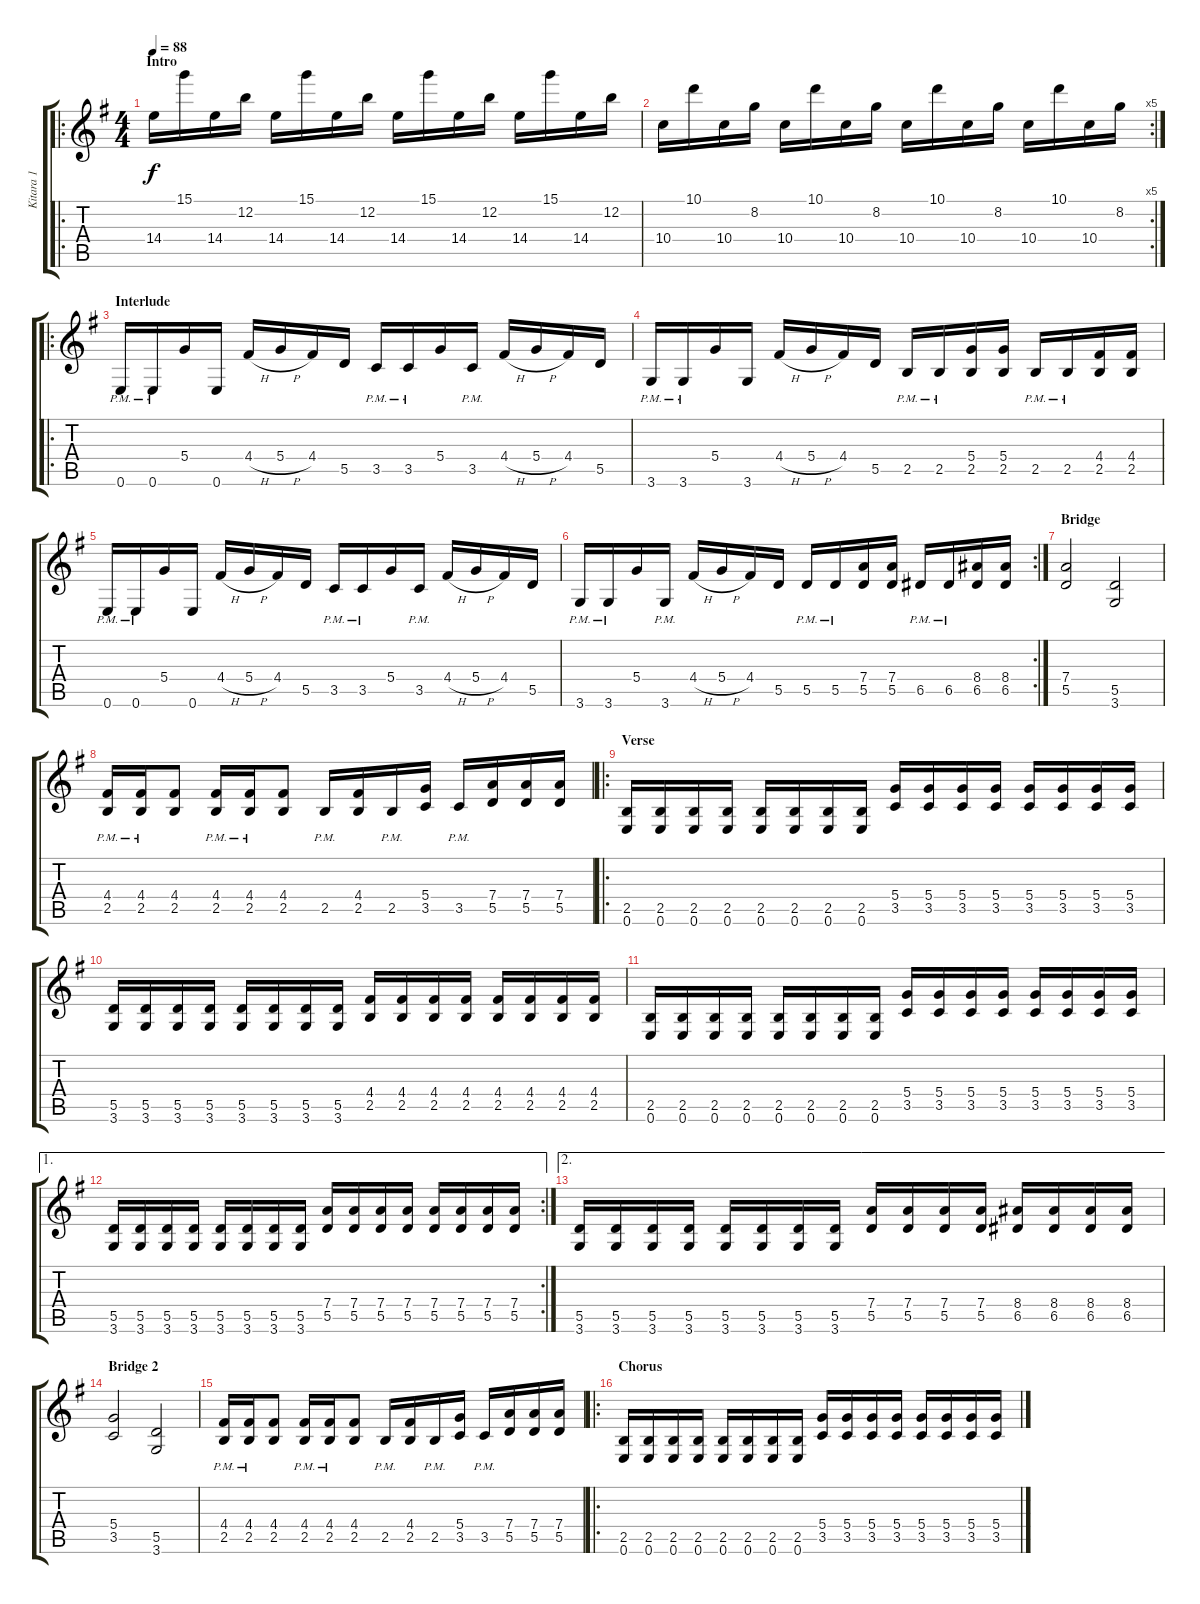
\track ("Kitara 1" "Kitara 1") {instrument overdrivenguitar}
\staff {score tabs}
\tuning (E4 B3 G3 D3 A2 E2) {hide}
\ro
\ts (4 4)
\section ("" "Intro")
\tempo 88
\clef g2
\ks eminor
14.4.16{dy f instrument overdrivenguitar} 15.1.16 14.4.16 12.2.16 14.4.16 15.1.16 14.4.16 12.2.16 14.4.16 15.1.16 14.4.16 12.2.16 14.4.16 15.1.16 14.4.16 12.2.16 |
\rc 5
10.4.16 10.1.16 10.4.16 8.2.16 10.4.16 10.1.16 10.4.16 8.2.16 10.4.16 10.1.16 10.4.16 8.2.16 10.4.16 10.1.16 10.4.16 8.2.16 |
\ro
\section ("" "Interlude")
0.6{pm}.16 0.6{pm}.16 5.4.16 0.6.16 4.4{h}.16 5.4{h}.16 4.4.16 5.5.16 3.5{pm}.16 3.5{pm}.16 5.4.16 3.5{pm}.16 4.4{h}.16 5.4{h}.16 4.4.16 5.5.16 |
3.6{pm}.16 3.6{pm}.16 5.4.16 3.6.16 4.4{h}.16 5.4{h}.16 4.4.16 5.5.16 2.5{pm}.16 2.5{pm}.16 (5.4 2.5).16 (5.4 2.5).16 2.5{pm}.16 2.5{pm}.16 (4.4 2.5).16 (4.4 2.5).16 |
0.6{pm}.16 0.6{pm}.16 5.4.16 0.6.16 4.4{h}.16 5.4{h}.16 4.4.16 5.5.16 3.5{pm}.16 3.5{pm}.16 5.4.16 3.5{pm}.16 4.4{h}.16 5.4{h}.16 4.4.16 5.5.16 |
\rc 2
3.6{pm}.16 3.6{pm}.16 5.4.16 3.6{pm}.16 4.4{h}.16 5.4{h}.16 4.4.16 5.5.16 5.5{pm}.16 5.5{pm}.16 (7.4 5.5).16 (7.4 5.5).16 6.5{pm}.16 6.5{pm}.16 (8.4 6.5).16 (8.4 6.5).16 |
\section ("" "Bridge")
(7.4 5.5).2 (5.5 3.6).2 |
(4.4 2.5{pm}).16 (4.4 2.5{pm}).16 (4.4 2.5).8 (4.4 2.5{pm}).16 (4.4 2.5{pm}).16 (4.4 2.5).8 2.5{pm}.16 (4.4 2.5).16 2.5{pm}.16 (5.4 3.5).16 3.5{pm}.16 (7.4 5.5).16 (7.4 5.5).16 (7.4 5.5).16 |
\ro
\section ("" "Verse")
(2.5 0.6).16 (2.5 0.6).16 (2.5 0.6).16 (2.5 0.6).16 (2.5 0.6).16 (2.5 0.6).16 (2.5 0.6).16 (2.5 0.6).16 (5.4 3.5).16 (5.4 3.5).16 (5.4 3.5).16 (5.4 3.5).16 (5.4 3.5).16 (5.4 3.5).16 (5.4 3.5).16 (5.4 3.5).16 |
(5.5 3.6).16 (5.5 3.6).16 (5.5 3.6).16 (5.5 3.6).16 (5.5 3.6).16 (5.5 3.6).16 (5.5 3.6).16 (5.5 3.6).16 (4.4 2.5).16 (4.4 2.5).16 (4.4 2.5).16 (4.4 2.5).16 (4.4 2.5).16 (4.4 2.5).16 (4.4 2.5).16 (4.4 2.5).16 |
(2.5 0.6).16 (2.5 0.6).16 (2.5 0.6).16 (2.5 0.6).16 (2.5 0.6).16 (2.5 0.6).16 (2.5 0.6).16 (2.5 0.6).16 (5.4 3.5).16 (5.4 3.5).16 (5.4 3.5).16 (5.4 3.5).16 (5.4 3.5).16 (5.4 3.5).16 (5.4 3.5).16 (5.4 3.5).16 |
\ae 1
\rc 2
(5.5 3.6).16 (5.5 3.6).16 (5.5 3.6).16 (5.5 3.6).16 (5.5 3.6).16 (5.5 3.6).16 (5.5 3.6).16 (5.5 3.6).16 (7.4 5.5).16 (7.4 5.5).16 (7.4 5.5).16 (7.4 5.5).16 (7.4 5.5).16 (7.4 5.5).16 (7.4 5.5).16 (7.4 5.5).16 |
\ae 2
(5.5 3.6).16 (5.5 3.6).16 (5.5 3.6).16 (5.5 3.6).16 (5.5 3.6).16 (5.5 3.6).16 (5.5 3.6).16 (5.5 3.6).16 (7.4 5.5).16 (7.4 5.5).16 (7.4 5.5).16 (7.4 5.5).16 (8.4 6.5).16 (8.4 6.5).16 (8.4 6.5).16 (8.4 6.5).16 |
\section ("" "Bridge 2")
(5.4 3.5).2 (5.5 3.6).2 |
(4.4 2.5{pm}).16 (4.4 2.5{pm}).16 (4.4 2.5).8 (4.4 2.5{pm}).16 (4.4 2.5{pm}).16 (4.4 2.5).8 2.5{pm}.16 (4.4 2.5).16 2.5{pm}.16 (5.4 3.5).16 3.5{pm}.16 (7.4 5.5).16 (7.4 5.5).16 (7.4 5.5).16 |
\ro
\section ("" "Chorus")
(2.5 0.6).16 (2.5 0.6).16 (2.5 0.6).16 (2.5 0.6).16 (2.5 0.6).16 (2.5 0.6).16 (2.5 0.6).16 (2.5 0.6).16 (5.4 3.5).16 (5.4 3.5).16 (5.4 3.5).16 (5.4 3.5).16 (5.4 3.5).16 (5.4 3.5).16 (5.4 3.5).16 (5.4 3.5).16
